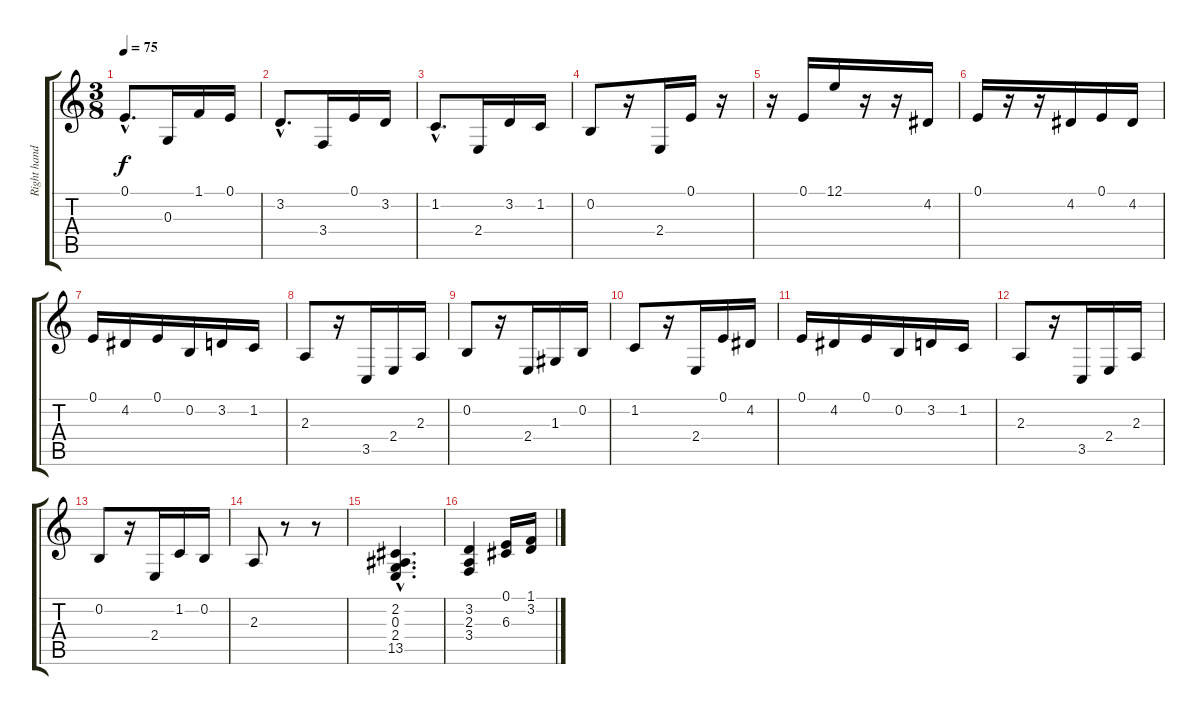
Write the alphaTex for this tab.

\track ("Right hand" "Right hand") {instrument acousticgrandpiano}
\staff {score tabs}
\tuning (E4 B3 G3 D3 A2 E2) {hide}
\ts (3 8)
\tempo 75
\clef g2
\ks c
0.1{hac}.8{d dy f} 0.3.16 1.1.16 0.1.16 |
3.2{hac}.8{d} 3.4.16 0.1.16 3.2.16 |
1.2{hac}.8{d} 2.4.16 3.2.16 1.2.16 |
0.2.8 r.16 2.4.16 0.1.16 r.16 |
r.16 0.1.16 12.1.16 r.16 r.16 4.2.16 |
0.1.16 r.16 r.16 4.2.16 0.1.16 4.2.16 |
0.1.16 4.2.16 0.1.16 0.2.16 3.2.16 1.2.16 |
2.3.8 r.16 3.5.16 2.4.16 2.3.16 |
0.2.8 r.16 2.4.16 1.3.16 0.2.16 |
1.2.8 r.16 2.4.16 0.1.16 4.2.16 |
0.1.16 4.2.16 0.1.16 0.2.16 3.2.16 1.2.16 |
2.3.8 r.16 3.5.16 2.4.16 2.3.16 |
0.2.8 r.16 2.4.16 1.2.16 0.2.16 |
2.3.8 r.8 r.8 |
(2.2{hac} 0.3{hac} 2.4{hac} 13.5{hac}).4{d} |
(3.2 2.3 3.4).4 (0.1 6.3).16 (1.1 3.2).16
